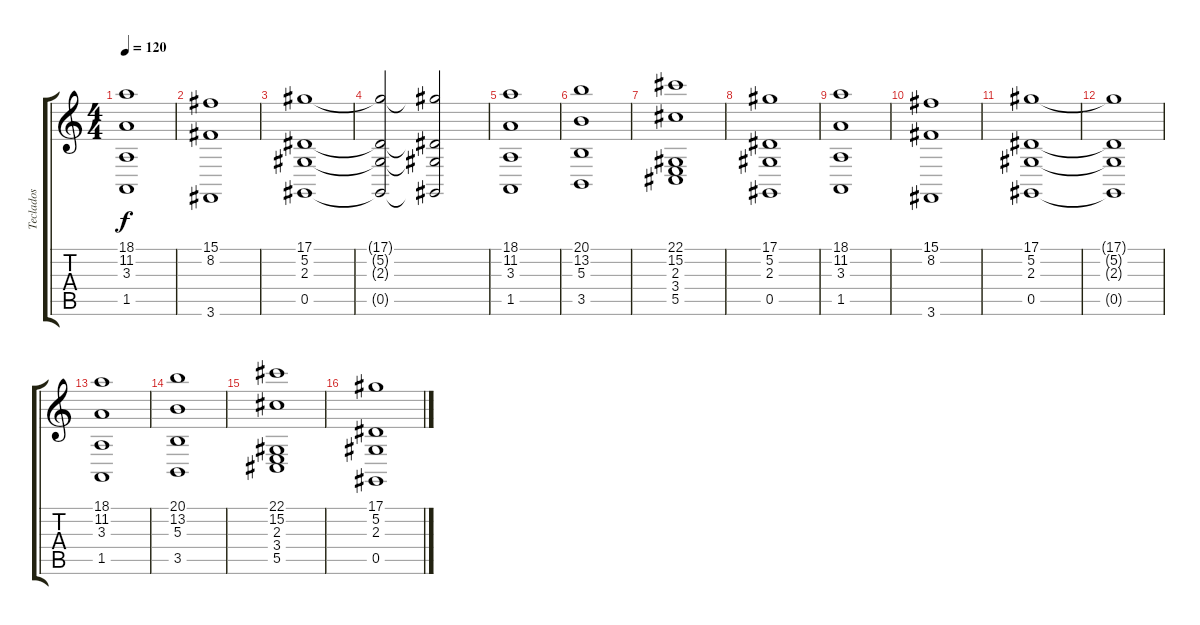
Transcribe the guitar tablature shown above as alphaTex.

\track ("Teclados " "Teclados ") {instrument stringensemble1}
\staff {score tabs}
\tuning (Eb4 Bb3 Gb3 Db3 Ab2 Eb2) {hide}
\ts (4 4)
\tempo 120
\clef g2
\ks c
(18.1 11.2 3.3 1.5).1{dy f} |
(15.1 8.2 3.6).1 |
(17.1 5.2 2.3 0.5).1 |
(17.1{t} 5.2{t} 2.3{t} 0.5{t}).2 (17.1{t} 5.2{t} 2.3{t} 0.5{t}).2 |
(18.1 11.2 3.3 1.5).1 |
(20.1 13.2 5.3 3.5).1 |
(22.1 15.2 2.3 3.4 5.5).1 |
(17.1 5.2 2.3 0.5).1 |
(18.1 11.2 3.3 1.5).1 |
(15.1 8.2 3.6).1 |
(17.1 5.2 2.3 0.5).1 |
(17.1{t} 5.2{t} 2.3{t} 0.5{t}).1 |
(18.1 11.2 3.3 1.5).1 |
(20.1 13.2 5.3 3.5).1 |
(22.1 15.2 2.3 3.4 5.5).1 |
(17.1 5.2 2.3 0.5).1
